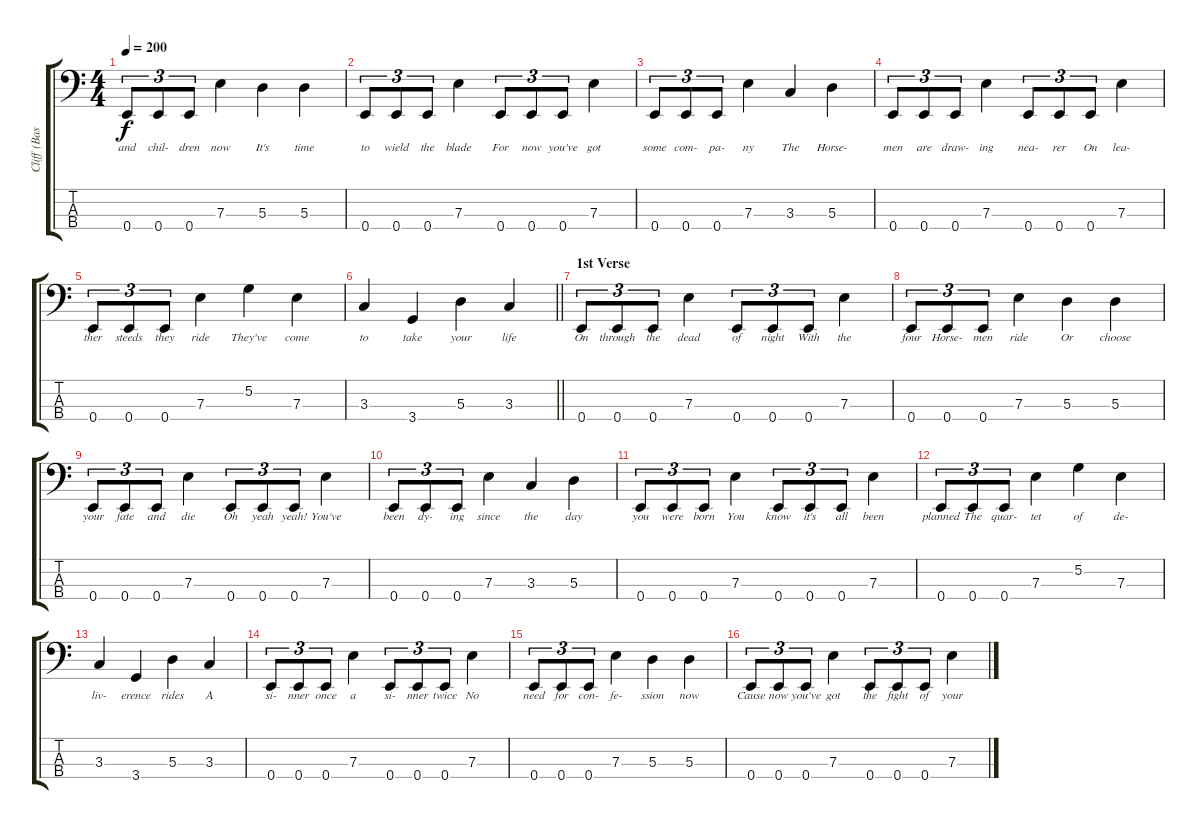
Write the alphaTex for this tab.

\track ("Cliff (Bass)" "Cliff (Bas") {instrument electricbassfinger}
\staff {score tabs}
\tuning (G2 D2 A1 E1) {hide}
\ts (4 4)
\tempo 200
\clef f4
\ks c
0.4.8{tu (3 2) lyrics (0 "and") lyrics (1 "") lyrics (2 "") lyrics (3 "") lyrics (4 "") dy f} 0.4.8{tu (3 2) lyrics (0 "chil-") lyrics (1 "") lyrics (2 "") lyrics (3 "") lyrics (4 "")} 0.4.8{tu (3 2) lyrics (0 "dren") lyrics (1 "") lyrics (2 "") lyrics (3 "") lyrics (4 "")} 7.3.4{lyrics (0 "now") lyrics (1 "") lyrics (2 "") lyrics (3 "") lyrics (4 "")} 5.3.4{lyrics (0 "It's") lyrics (1 "") lyrics (2 "") lyrics (3 "") lyrics (4 "")} 5.3.4{lyrics (0 "time") lyrics (1 "") lyrics (2 "") lyrics (3 "") lyrics (4 "")} |
0.4.8{tu (3 2) lyrics (0 "to") lyrics (1 "") lyrics (2 "") lyrics (3 "") lyrics (4 "")} 0.4.8{tu (3 2) lyrics (0 "wield") lyrics (1 "") lyrics (2 "") lyrics (3 "") lyrics (4 "")} 0.4.8{tu (3 2) lyrics (0 "the") lyrics (1 "") lyrics (2 "") lyrics (3 "") lyrics (4 "")} 7.3.4{lyrics (0 "blade") lyrics (1 "") lyrics (2 "") lyrics (3 "") lyrics (4 "")} 0.4.8{tu (3 2) lyrics (0 "For") lyrics (1 "") lyrics (2 "") lyrics (3 "") lyrics (4 "")} 0.4.8{tu (3 2) lyrics (0 "now") lyrics (1 "") lyrics (2 "") lyrics (3 "") lyrics (4 "")} 0.4.8{tu (3 2) lyrics (0 "you've") lyrics (1 "") lyrics (2 "") lyrics (3 "") lyrics (4 "")} 7.3.4{lyrics (0 "got") lyrics (1 "") lyrics (2 "") lyrics (3 "") lyrics (4 "")} |
0.4.8{tu (3 2) lyrics (0 "some") lyrics (1 "") lyrics (2 "") lyrics (3 "") lyrics (4 "")} 0.4.8{tu (3 2) lyrics (0 "com-") lyrics (1 "") lyrics (2 "") lyrics (3 "") lyrics (4 "")} 0.4.8{tu (3 2) lyrics (0 "pa-") lyrics (1 "") lyrics (2 "") lyrics (3 "") lyrics (4 "")} 7.3.4{lyrics (0 "ny") lyrics (1 "") lyrics (2 "") lyrics (3 "") lyrics (4 "")} 3.3.4{lyrics (0 "The") lyrics (1 "") lyrics (2 "") lyrics (3 "") lyrics (4 "")} 5.3.4{lyrics (0 "Horse-") lyrics (1 "") lyrics (2 "") lyrics (3 "") lyrics (4 "")} |
0.4.8{tu (3 2) lyrics (0 "men") lyrics (1 "") lyrics (2 "") lyrics (3 "") lyrics (4 "")} 0.4.8{tu (3 2) lyrics (0 "are") lyrics (1 "") lyrics (2 "") lyrics (3 "") lyrics (4 "")} 0.4.8{tu (3 2) lyrics (0 "draw-") lyrics (1 "") lyrics (2 "") lyrics (3 "") lyrics (4 "")} 7.3.4{lyrics (0 "ing") lyrics (1 "") lyrics (2 "") lyrics (3 "") lyrics (4 "")} 0.4.8{tu (3 2) lyrics (0 "nea-") lyrics (1 "") lyrics (2 "") lyrics (3 "") lyrics (4 "")} 0.4.8{tu (3 2) lyrics (0 "rer") lyrics (1 "") lyrics (2 "") lyrics (3 "") lyrics (4 "")} 0.4.8{tu (3 2) lyrics (0 "On") lyrics (1 "") lyrics (2 "") lyrics (3 "") lyrics (4 "")} 7.3.4{lyrics (0 "lea-") lyrics (1 "") lyrics (2 "") lyrics (3 "") lyrics (4 "")} |
0.4.8{tu (3 2) lyrics (0 "ther") lyrics (1 "") lyrics (2 "") lyrics (3 "") lyrics (4 "")} 0.4.8{tu (3 2) lyrics (0 "steeds") lyrics (1 "") lyrics (2 "") lyrics (3 "") lyrics (4 "")} 0.4.8{tu (3 2) lyrics (0 "they") lyrics (1 "") lyrics (2 "") lyrics (3 "") lyrics (4 "")} 7.3.4{lyrics (0 "ride") lyrics (1 "") lyrics (2 "") lyrics (3 "") lyrics (4 "")} 5.2.4{lyrics (0 "They've") lyrics (1 "") lyrics (2 "") lyrics (3 "") lyrics (4 "")} 7.3.4{lyrics (0 "come") lyrics (1 "") lyrics (2 "") lyrics (3 "") lyrics (4 "")} |
\barLineRight lightlight
3.3.4{lyrics (0 "to") lyrics (1 "") lyrics (2 "") lyrics (3 "") lyrics (4 "")} 3.4.4{lyrics (0 "take") lyrics (1 "") lyrics (2 "") lyrics (3 "") lyrics (4 "")} 5.3.4{lyrics (0 "your") lyrics (1 "") lyrics (2 "") lyrics (3 "") lyrics (4 "")} 3.3.4{lyrics (0 "life") lyrics (1 "") lyrics (2 "") lyrics (3 "") lyrics (4 "")} |
\section ("" "1st Verse")
0.4.8{tu (3 2) lyrics (0 "On") lyrics (1 "") lyrics (2 "") lyrics (3 "") lyrics (4 "")} 0.4.8{tu (3 2) lyrics (0 "through") lyrics (1 "") lyrics (2 "") lyrics (3 "") lyrics (4 "")} 0.4.8{tu (3 2) lyrics (0 "the") lyrics (1 "") lyrics (2 "") lyrics (3 "") lyrics (4 "")} 7.3.4{lyrics (0 "dead") lyrics (1 "") lyrics (2 "") lyrics (3 "") lyrics (4 "")} 0.4.8{tu (3 2) lyrics (0 "of") lyrics (1 "") lyrics (2 "") lyrics (3 "") lyrics (4 "")} 0.4.8{tu (3 2) lyrics (0 "night") lyrics (1 "") lyrics (2 "") lyrics (3 "") lyrics (4 "")} 0.4.8{tu (3 2) lyrics (0 "With") lyrics (1 "") lyrics (2 "") lyrics (3 "") lyrics (4 "")} 7.3.4{lyrics (0 "the") lyrics (1 "") lyrics (2 "") lyrics (3 "") lyrics (4 "")} |
0.4.8{tu (3 2) lyrics (0 "four") lyrics (1 "") lyrics (2 "") lyrics (3 "") lyrics (4 "")} 0.4.8{tu (3 2) lyrics (0 "Horse-") lyrics (1 "") lyrics (2 "") lyrics (3 "") lyrics (4 "")} 0.4.8{tu (3 2) lyrics (0 "men") lyrics (1 "") lyrics (2 "") lyrics (3 "") lyrics (4 "")} 7.3.4{lyrics (0 "ride") lyrics (1 "") lyrics (2 "") lyrics (3 "") lyrics (4 "")} 5.3.4{lyrics (0 "Or") lyrics (1 "") lyrics (2 "") lyrics (3 "") lyrics (4 "")} 5.3.4{lyrics (0 "choose") lyrics (1 "") lyrics (2 "") lyrics (3 "") lyrics (4 "")} |
0.4.8{tu (3 2) lyrics (0 "your") lyrics (1 "") lyrics (2 "") lyrics (3 "") lyrics (4 "")} 0.4.8{tu (3 2) lyrics (0 "fate") lyrics (1 "") lyrics (2 "") lyrics (3 "") lyrics (4 "")} 0.4.8{tu (3 2) lyrics (0 "and") lyrics (1 "") lyrics (2 "") lyrics (3 "") lyrics (4 "")} 7.3.4{lyrics (0 "die") lyrics (1 "") lyrics (2 "") lyrics (3 "") lyrics (4 "")} 0.4.8{tu (3 2) lyrics (0 "Oh") lyrics (1 "") lyrics (2 "") lyrics (3 "") lyrics (4 "")} 0.4.8{tu (3 2) lyrics (0 "yeah") lyrics (1 "") lyrics (2 "") lyrics (3 "") lyrics (4 "")} 0.4.8{tu (3 2) lyrics (0 "yeah!") lyrics (1 "") lyrics (2 "") lyrics (3 "") lyrics (4 "")} 7.3.4{lyrics (0 "You've") lyrics (1 "") lyrics (2 "") lyrics (3 "") lyrics (4 "")} |
0.4.8{tu (3 2) lyrics (0 "been") lyrics (1 "") lyrics (2 "") lyrics (3 "") lyrics (4 "")} 0.4.8{tu (3 2) lyrics (0 "dy-") lyrics (1 "") lyrics (2 "") lyrics (3 "") lyrics (4 "")} 0.4.8{tu (3 2) lyrics (0 "ing") lyrics (1 "") lyrics (2 "") lyrics (3 "") lyrics (4 "")} 7.3.4{lyrics (0 "since") lyrics (1 "") lyrics (2 "") lyrics (3 "") lyrics (4 "")} 3.3.4{lyrics (0 "the") lyrics (1 "") lyrics (2 "") lyrics (3 "") lyrics (4 "")} 5.3.4{lyrics (0 "day") lyrics (1 "") lyrics (2 "") lyrics (3 "") lyrics (4 "")} |
0.4.8{tu (3 2) lyrics (0 "you") lyrics (1 "") lyrics (2 "") lyrics (3 "") lyrics (4 "")} 0.4.8{tu (3 2) lyrics (0 "were") lyrics (1 "") lyrics (2 "") lyrics (3 "") lyrics (4 "")} 0.4.8{tu (3 2) lyrics (0 "born") lyrics (1 "") lyrics (2 "") lyrics (3 "") lyrics (4 "")} 7.3.4{lyrics (0 "You") lyrics (1 "") lyrics (2 "") lyrics (3 "") lyrics (4 "")} 0.4.8{tu (3 2) lyrics (0 "know") lyrics (1 "") lyrics (2 "") lyrics (3 "") lyrics (4 "")} 0.4.8{tu (3 2) lyrics (0 "it's") lyrics (1 "") lyrics (2 "") lyrics (3 "") lyrics (4 "")} 0.4.8{tu (3 2) lyrics (0 "all") lyrics (1 "") lyrics (2 "") lyrics (3 "") lyrics (4 "")} 7.3.4{lyrics (0 "been") lyrics (1 "") lyrics (2 "") lyrics (3 "") lyrics (4 "")} |
0.4.8{tu (3 2) lyrics (0 "planned") lyrics (1 "") lyrics (2 "") lyrics (3 "") lyrics (4 "")} 0.4.8{tu (3 2) lyrics (0 "The") lyrics (1 "") lyrics (2 "") lyrics (3 "") lyrics (4 "")} 0.4.8{tu (3 2) lyrics (0 "quar-") lyrics (1 "") lyrics (2 "") lyrics (3 "") lyrics (4 "")} 7.3.4{lyrics (0 "tet") lyrics (1 "") lyrics (2 "") lyrics (3 "") lyrics (4 "")} 5.2.4{lyrics (0 "of") lyrics (1 "") lyrics (2 "") lyrics (3 "") lyrics (4 "")} 7.3.4{lyrics (0 "de-") lyrics (1 "") lyrics (2 "") lyrics (3 "") lyrics (4 "")} |
3.3.4{lyrics (0 "liv-") lyrics (1 "") lyrics (2 "") lyrics (3 "") lyrics (4 "")} 3.4.4{lyrics (0 "erence") lyrics (1 "") lyrics (2 "") lyrics (3 "") lyrics (4 "")} 5.3.4{lyrics (0 "rides") lyrics (1 "") lyrics (2 "") lyrics (3 "") lyrics (4 "")} 3.3.4{lyrics (0 "A") lyrics (1 "") lyrics (2 "") lyrics (3 "") lyrics (4 "")} |
0.4.8{tu (3 2) lyrics (0 "si-") lyrics (1 "") lyrics (2 "") lyrics (3 "") lyrics (4 "")} 0.4.8{tu (3 2) lyrics (0 "nner") lyrics (1 "") lyrics (2 "") lyrics (3 "") lyrics (4 "")} 0.4.8{tu (3 2) lyrics (0 "once") lyrics (1 "") lyrics (2 "") lyrics (3 "") lyrics (4 "")} 7.3.4{lyrics (0 "a") lyrics (1 "") lyrics (2 "") lyrics (3 "") lyrics (4 "")} 0.4.8{tu (3 2) lyrics (0 "si-") lyrics (1 "") lyrics (2 "") lyrics (3 "") lyrics (4 "")} 0.4.8{tu (3 2) lyrics (0 "nner") lyrics (1 "") lyrics (2 "") lyrics (3 "") lyrics (4 "")} 0.4.8{tu (3 2) lyrics (0 "twice") lyrics (1 "") lyrics (2 "") lyrics (3 "") lyrics (4 "")} 7.3.4{lyrics (0 "No") lyrics (1 "") lyrics (2 "") lyrics (3 "") lyrics (4 "")} |
0.4.8{tu (3 2) lyrics (0 "need") lyrics (1 "") lyrics (2 "") lyrics (3 "") lyrics (4 "")} 0.4.8{tu (3 2) lyrics (0 "for") lyrics (1 "") lyrics (2 "") lyrics (3 "") lyrics (4 "")} 0.4.8{tu (3 2) lyrics (0 "con-") lyrics (1 "") lyrics (2 "") lyrics (3 "") lyrics (4 "")} 7.3.4{lyrics (0 "fe-") lyrics (1 "") lyrics (2 "") lyrics (3 "") lyrics (4 "")} 5.3.4{lyrics (0 "ssion") lyrics (1 "") lyrics (2 "") lyrics (3 "") lyrics (4 "")} 5.3.4{lyrics (0 "now") lyrics (1 "") lyrics (2 "") lyrics (3 "") lyrics (4 "")} |
0.4.8{tu (3 2) lyrics (0 "Cause") lyrics (1 "") lyrics (2 "") lyrics (3 "") lyrics (4 "")} 0.4.8{tu (3 2) lyrics (0 "now") lyrics (1 "") lyrics (2 "") lyrics (3 "") lyrics (4 "")} 0.4.8{tu (3 2) lyrics (0 "you've") lyrics (1 "") lyrics (2 "") lyrics (3 "") lyrics (4 "")} 7.3.4{lyrics (0 "got") lyrics (1 "") lyrics (2 "") lyrics (3 "") lyrics (4 "")} 0.4.8{tu (3 2) lyrics (0 "the") lyrics (1 "") lyrics (2 "") lyrics (3 "") lyrics (4 "")} 0.4.8{tu (3 2) lyrics (0 "fight") lyrics (1 "") lyrics (2 "") lyrics (3 "") lyrics (4 "")} 0.4.8{tu (3 2) lyrics (0 "of") lyrics (1 "") lyrics (2 "") lyrics (3 "") lyrics (4 "")} 7.3.4{lyrics (0 "your") lyrics (1 "") lyrics (2 "") lyrics (3 "") lyrics (4 "")}
